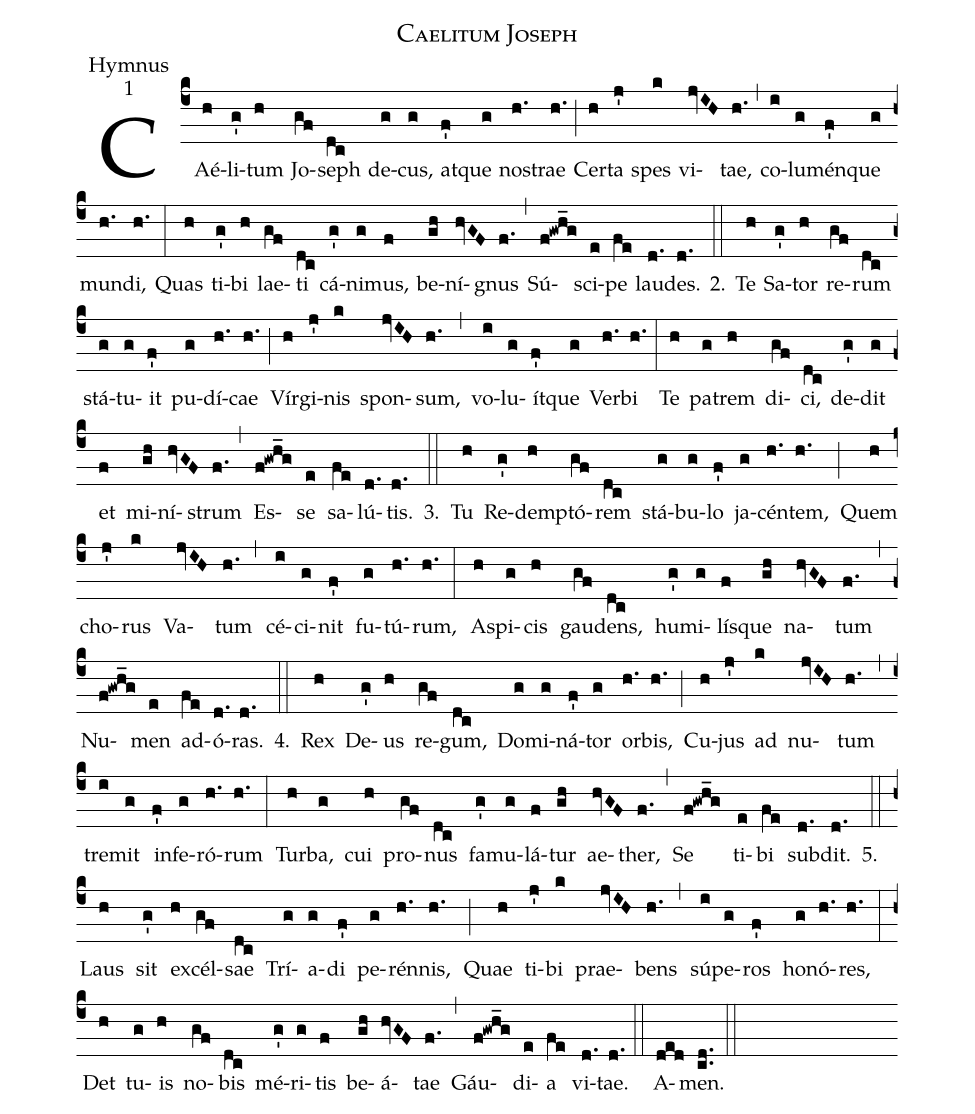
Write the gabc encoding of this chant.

name:Caelitum Joseph;
office-part:Hymnus;
mode:1;
%%
(c4) CAé(h)li(g')tum(h) Jo(gf)seph(dc) de(g)cus,(g) at(f')que(g) no(h.)strae(h.) (;) Cer(h)ta(j') spes(k) vi(jvIH)tae,(h.) (,) co(i)lu(g)mén(f')que(g) mun(h.)di,(h.) (:) Quas(h) ti(g')bi(h) lae(gf)ti(dc)  cá(g')ni(g)mus,(f) be(gh)ní(hvGF)gnus(f.) (,) Sú(f!gwh_g)sci(e)pe(fe) lau(d.)des.(d.) 2.(::) Te(h) Sa(g')tor(h) re(gf)rum(dc) stá(g)tu(g)it(f') pu(g)dí(h.)cae(h.) (;) Vír(h)gi(j')nis(k) spon(jvIH)sum,(h.) (,) vo(i)lu(g)ít(f')que(g) Ver(h.)bi(h.) (:) Te(h) pa(g)trem(h) di(gf)ci,(dc) de(g')dit(g) et(f) mi(gh)ní(hvGF)strum(f.) (,) Es(f!gwh_g)se(e) sa(fe)lú(d.)tis.(d.) 3.(::) Tu(h) Re(g')demp(h)tó(gf)rem(dc) stá(g)bu(g)lo(f') ja(g)cén(h.)tem,(h.) (;) Quem(h) cho(j')rus(k) Va(jvIH)tum(h.) (,) cé(i)ci(g)nit(f') fu(g)tú(h.)rum,(h.) (:) A(h)spi(g)cis(h) gau(gf)dens,(dc) hu(g')mi(g)lí(f)sque(gh) na(hvGF)tum(f.) (,) Nu(f!gwh_g)men(e) ad(fe)ó(d.)ras.(d.) 4.(::) Rex(h) De(g')us(h) re(gf)gum,(dc) Do(g)mi(g)ná(f')tor(g) or(h.)bis,(h.) (;) Cu(h)jus(j') ad(k) nu(jvIH)tum(h.) (,) tre(i)mit(g) in(f')fe(g)ró(h.)rum(h.) (:) Tur(h)ba,(g) cui(h) pro(gf)nus(dc) fa(g')mu(g)lá(f)tur(gh) ae(hvGF)ther,(f.) (,) Se(f!gwh_g) ti(e)bi(fe) sub(d.)dit.(d.) 5.(::) Laus(h) sit(g') ex(h)cél(gf)sae(dc) Trí(g)a(g)di(f') pe(g)rén(h.)nis,(h.) (;) Quae(h) ti(j')bi(k) prae(jvIH)bens(h.) (,) sú(i)pe(g)ros(f') ho(g)nó(h.)res,(h.) (:) Det(h) tu(g)is(h) no(gf)bis(dc) mé(g')ri(g)tis(f) be(gh)á(hvGF)tae(f.) (,) Gáu(f!gwh_g)di(e)a(fe) vi(d.)tae.(d.) (::) A(ded)men.(cd..) (::)
